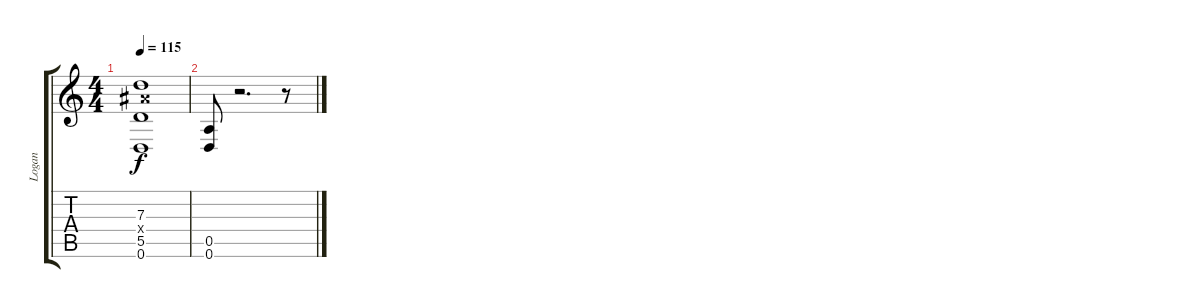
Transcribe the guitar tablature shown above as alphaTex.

\track ("Logan" "Logan") {instrument distortionguitar}
\staff {score tabs}
\tuning (E4 B3 G3 D3 A2 D2) {hide}
\ts (4 4)
\tempo 115
\clef g2
\ks c
(7.3 8.4{x} 5.5 0.6).1{dy f} |
(0.5 0.6).8 r.2{d} r.8
